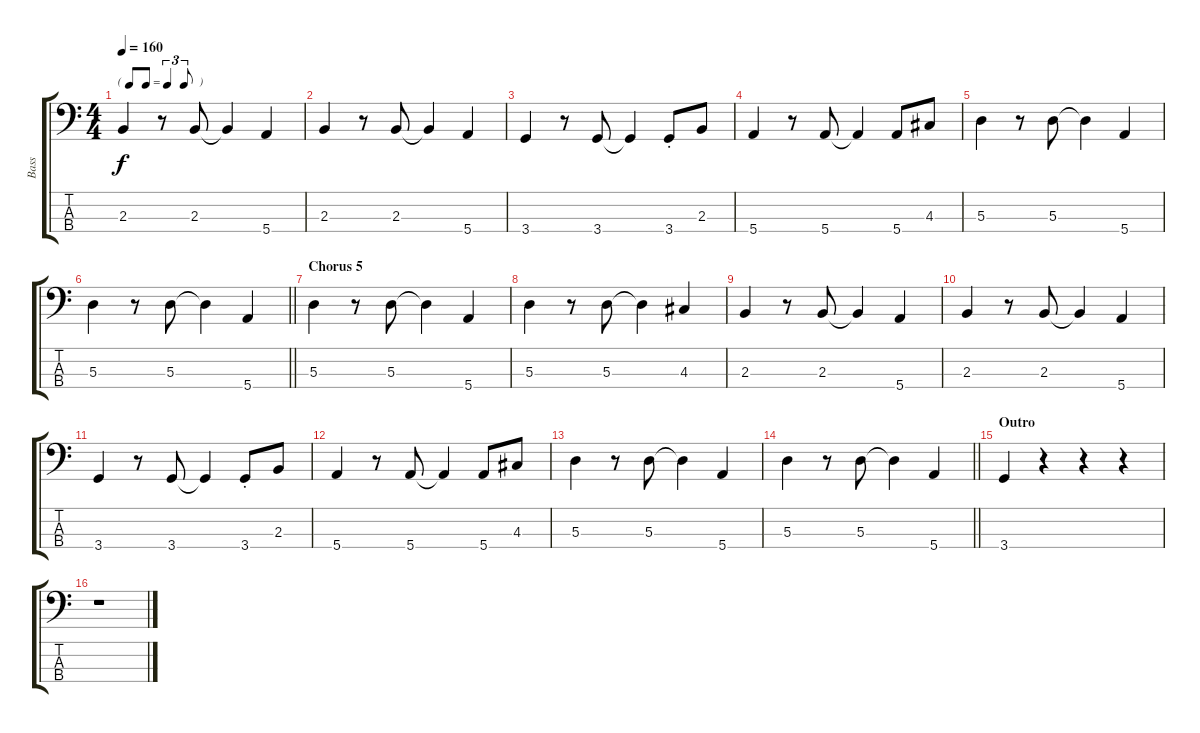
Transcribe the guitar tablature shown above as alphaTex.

\track ("Bass" "Bass") {instrument electricbassfinger}
\staff {score tabs}
\tuning (G2 D2 A1 E1) {hide}
\ts (4 4)
\tf triplet8th
\tempo 160
\clef f4
\ks c
2.3.4{dy f} r.8 2.3.8 2.3{t}.4 5.4.4 |
2.3.4 r.8 2.3.8 2.3{t}.4 5.4.4 |
3.4.4 r.8 3.4.8 3.4{t}.4 3.4{st}.8 2.3.8 |
5.4.4 r.8 5.4.8 5.4{t}.4 5.4.8 4.3.8 |
5.3.4 r.8 5.3.8 5.3{t}.4 5.4.4 |
\barLineRight lightlight
5.3.4 r.8 5.3.8 5.3{t}.4 5.4.4 |
\section ("" "Chorus 5")
5.3.4 r.8 5.3.8 5.3{t}.4 5.4.4 |
5.3.4 r.8 5.3.8 5.3{t}.4 4.3.4 |
2.3.4 r.8 2.3.8 2.3{t}.4 5.4.4 |
2.3.4 r.8 2.3.8 2.3{t}.4 5.4.4 |
3.4.4 r.8 3.4.8 3.4{t}.4 3.4{st}.8 2.3.8 |
5.4.4 r.8 5.4.8 5.4{t}.4 5.4.8 4.3.8 |
5.3.4 r.8 5.3.8 5.3{t}.4 5.4.4 |
\barLineRight lightlight
5.3.4 r.8 5.3.8 5.3{t}.4 5.4.4 |
\section ("" "Outro")
3.4.4 r.4 r.4 r.4 |
r.1
